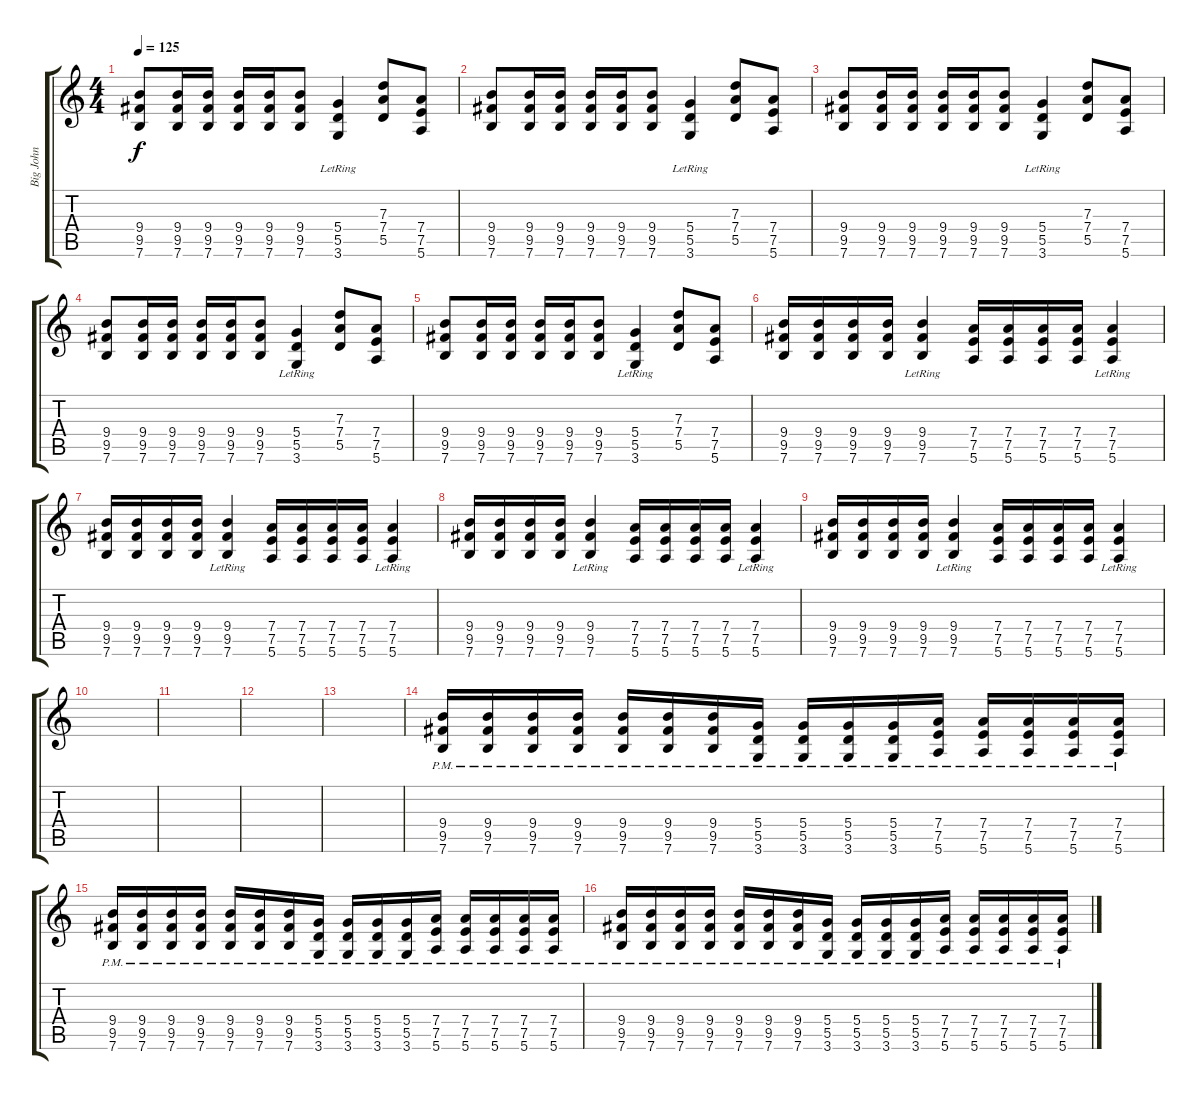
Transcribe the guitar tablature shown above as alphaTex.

\track ("Big John" "Big John") {instrument distortionguitar}
\staff {score tabs}
\tuning (E4 B3 G3 D3 A2 E2) {hide}
\ts (4 4)
\tempo 125
\clef g2
\ks c
(9.4 9.5 7.6).8{dy f} (9.4 9.5 7.6).16 (9.4 9.5 7.6).16 (9.4 9.5 7.6).16 (9.4 9.5 7.6).16 (9.4 9.5 7.6).8 (5.4{lr} 5.5{lr} 3.6{lr}).4 (7.3 7.4 5.5).8 (7.4 7.5 5.6).8 |
(9.4 9.5 7.6).8 (9.4 9.5 7.6).16 (9.4 9.5 7.6).16 (9.4 9.5 7.6).16 (9.4 9.5 7.6).16 (9.4 9.5 7.6).8 (5.4{lr} 5.5{lr} 3.6{lr}).4 (7.3 7.4 5.5).8 (7.4 7.5 5.6).8 |
(9.4 9.5 7.6).8 (9.4 9.5 7.6).16 (9.4 9.5 7.6).16 (9.4 9.5 7.6).16 (9.4 9.5 7.6).16 (9.4 9.5 7.6).8 (5.4{lr} 5.5{lr} 3.6{lr}).4 (7.3 7.4 5.5).8 (7.4 7.5 5.6).8 |
(9.4 9.5 7.6).8 (9.4 9.5 7.6).16 (9.4 9.5 7.6).16 (9.4 9.5 7.6).16 (9.4 9.5 7.6).16 (9.4 9.5 7.6).8 (5.4{lr} 5.5{lr} 3.6{lr}).4 (7.3 7.4 5.5).8 (7.4 7.5 5.6).8 |
(9.4 9.5 7.6).8 (9.4 9.5 7.6).16 (9.4 9.5 7.6).16 (9.4 9.5 7.6).16 (9.4 9.5 7.6).16 (9.4 9.5 7.6).8 (5.4{lr} 5.5{lr} 3.6{lr}).4 (7.3 7.4 5.5).8 (7.4 7.5 5.6).8 |
(9.4 9.5 7.6).16 (9.4 9.5 7.6).16 (9.4 9.5 7.6).16 (9.4 9.5 7.6).16 (9.4 9.5 7.6{lr}).4 (7.4 7.5 5.6).16 (7.4 7.5 5.6).16 (7.4 7.5 5.6).16 (7.4 7.5 5.6).16 (7.4 7.5 5.6{lr}).4 |
(9.4 9.5 7.6).16 (9.4 9.5 7.6).16 (9.4 9.5 7.6).16 (9.4 9.5 7.6).16 (9.4 9.5 7.6{lr}).4 (7.4 7.5 5.6).16 (7.4 7.5 5.6).16 (7.4 7.5 5.6).16 (7.4 7.5 5.6).16 (7.4 7.5 5.6{lr}).4 |
(9.4 9.5 7.6).16 (9.4 9.5 7.6).16 (9.4 9.5 7.6).16 (9.4 9.5 7.6).16 (9.4 9.5 7.6{lr}).4 (7.4 7.5 5.6).16 (7.4 7.5 5.6).16 (7.4 7.5 5.6).16 (7.4 7.5 5.6).16 (7.4 7.5 5.6{lr}).4 |
(9.4 9.5 7.6).16 (9.4 9.5 7.6).16 (9.4 9.5 7.6).16 (9.4 9.5 7.6).16 (9.4 9.5 7.6{lr}).4 (7.4 7.5 5.6).16 (7.4 7.5 5.6).16 (7.4 7.5 5.6).16 (7.4 7.5 5.6).16 (7.4 7.5 5.6{lr}).4 |
|
|
|
|
(9.4{pm} 9.5{pm} 7.6{pm}).16 (9.4{pm} 9.5{pm} 7.6{pm}).16 (9.4{pm} 9.5{pm} 7.6{pm}).16 (9.4{pm} 9.5{pm} 7.6{pm}).16 (9.4{pm} 9.5{pm} 7.6{pm}).16 (9.4{pm} 9.5{pm} 7.6{pm}).16 (9.4{pm} 9.5{pm} 7.6{pm}).16 (5.4{pm} 5.5{pm} 3.6{pm}).16 (5.4{pm} 5.5{pm} 3.6{pm}).16 (5.4{pm} 5.5{pm} 3.6{pm}).16 (5.4{pm} 5.5{pm} 3.6{pm}).16 (7.4{pm} 7.5{pm} 5.6{pm}).16 (7.4{pm} 7.5{pm} 5.6{pm}).16 (7.4{pm} 7.5{pm} 5.6{pm}).16 (7.4{pm} 7.5{pm} 5.6{pm}).16 (7.4{pm} 7.5{pm} 5.6{pm}).16 |
(9.4{pm} 9.5{pm} 7.6{pm}).16 (9.4{pm} 9.5{pm} 7.6{pm}).16 (9.4{pm} 9.5{pm} 7.6{pm}).16 (9.4{pm} 9.5{pm} 7.6{pm}).16 (9.4{pm} 9.5{pm} 7.6{pm}).16 (9.4{pm} 9.5{pm} 7.6{pm}).16 (9.4{pm} 9.5{pm} 7.6{pm}).16 (5.4{pm} 5.5{pm} 3.6{pm}).16 (5.4{pm} 5.5{pm} 3.6{pm}).16 (5.4{pm} 5.5{pm} 3.6{pm}).16 (5.4{pm} 5.5{pm} 3.6{pm}).16 (7.4{pm} 7.5{pm} 5.6{pm}).16 (7.4{pm} 7.5{pm} 5.6{pm}).16 (7.4{pm} 7.5{pm} 5.6{pm}).16 (7.4{pm} 7.5{pm} 5.6{pm}).16 (7.4{pm} 7.5{pm} 5.6{pm}).16 |
(9.4{pm} 9.5{pm} 7.6{pm}).16 (9.4{pm} 9.5{pm} 7.6{pm}).16 (9.4{pm} 9.5{pm} 7.6{pm}).16 (9.4{pm} 9.5{pm} 7.6{pm}).16 (9.4{pm} 9.5{pm} 7.6{pm}).16 (9.4{pm} 9.5{pm} 7.6{pm}).16 (9.4{pm} 9.5{pm} 7.6{pm}).16 (5.4{pm} 5.5{pm} 3.6{pm}).16 (5.4{pm} 5.5{pm} 3.6{pm}).16 (5.4{pm} 5.5{pm} 3.6{pm}).16 (5.4{pm} 5.5{pm} 3.6{pm}).16 (7.4{pm} 7.5{pm} 5.6{pm}).16 (7.4{pm} 7.5{pm} 5.6{pm}).16 (7.4{pm} 7.5{pm} 5.6{pm}).16 (7.4{pm} 7.5{pm} 5.6{pm}).16 (7.4{pm} 7.5{pm} 5.6{pm}).16
